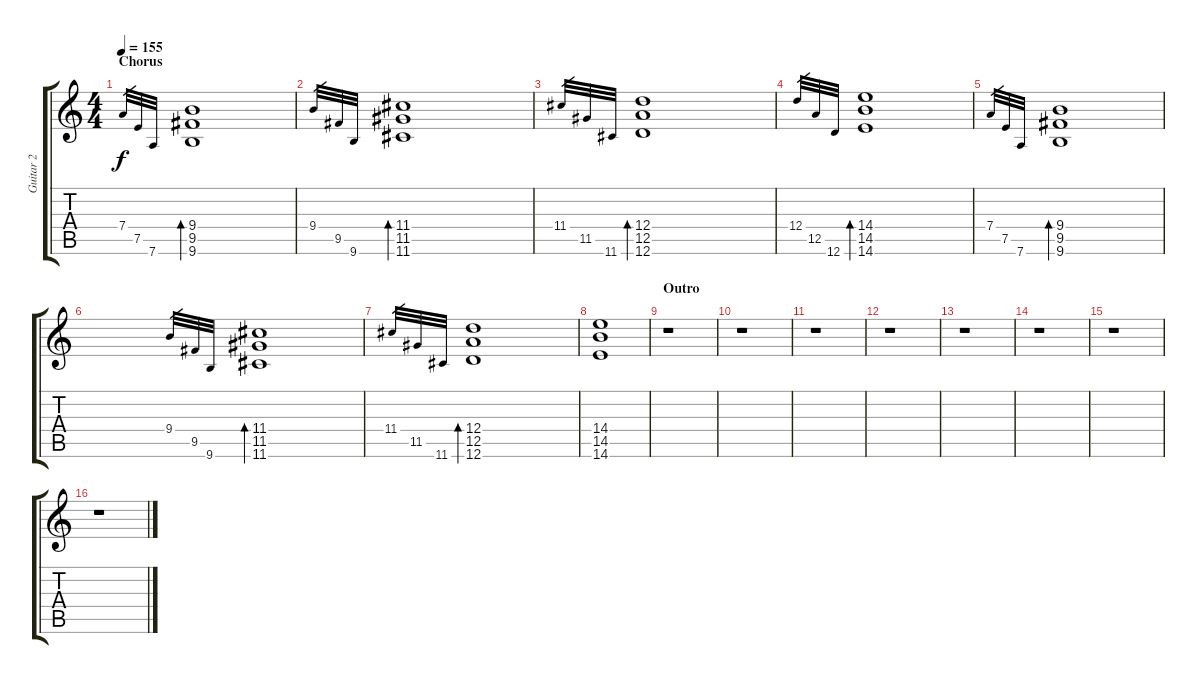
\track ("Guitar 2" "Guitar 2") {instrument overdrivenguitar}
\staff {score tabs}
\tuning (E4 B3 G3 D3 A2 D2) {hide}
\ts (4 4)
\section ("" "Chorus")
\tempo 155
\clef g2
\ks c
7.4.32{gr dy f} 7.5.32{gr} 7.6.32{gr} (9.4 9.5 9.6).1{bd 240 balance 14} |
9.4.32{gr} 9.5.32{gr} 9.6.32{gr} (11.4 11.5 11.6).1{bd 240} |
11.4.32{gr} 11.5.32{gr} 11.6.32{gr} (12.4 12.5 12.6).1{bd 240} |
12.4.32{gr} 12.5.32{gr} 12.6.32{gr} (14.4 14.5 14.6).1{bd 240} |
7.4.32{gr} 7.5.32{gr} 7.6.32{gr} (9.4 9.5 9.6).1{bd 240} |
9.4.32{gr} 9.5.32{gr} 9.6.32{gr} (11.4 11.5 11.6).1{bd 240} |
11.4.32{gr} 11.5.32{gr} 11.6.32{gr} (12.4 12.5 12.6).1{bd 240} |
(14.4 14.5 14.6).1 |
\section ("" "Outro")
r.1 |
r.1 |
r.1 |
r.1 |
r.1 |
r.1 |
r.1 |
r.1
